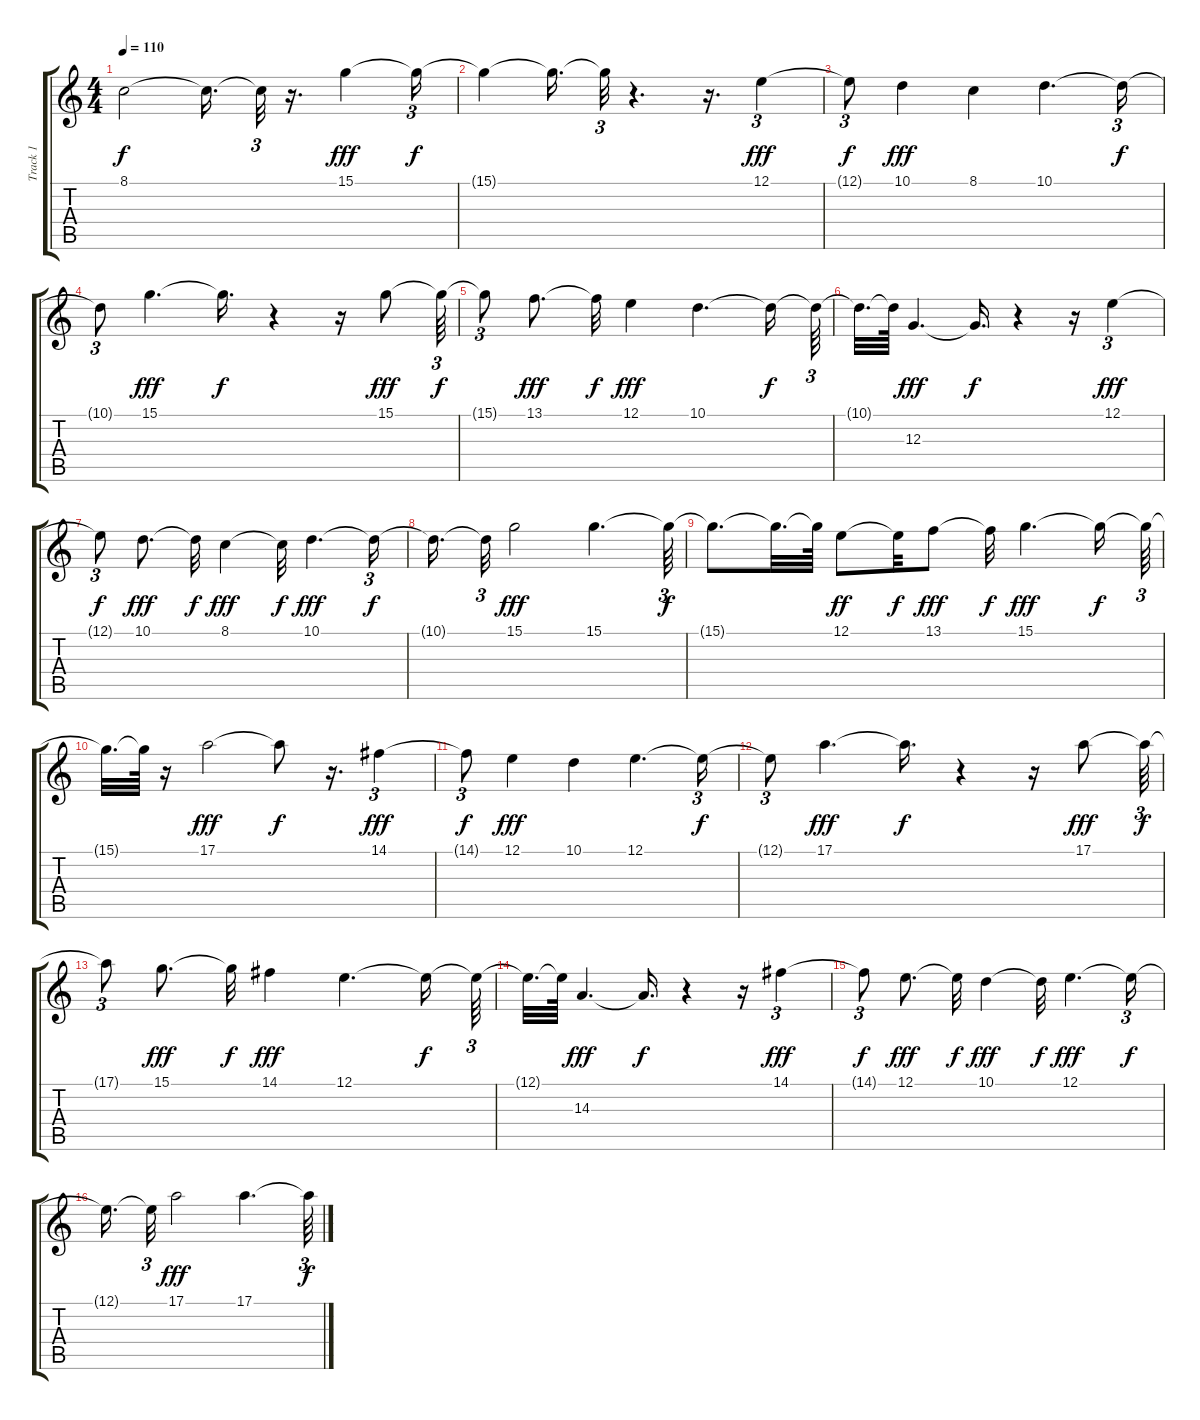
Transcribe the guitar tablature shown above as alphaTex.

\track ("Track 1" "Track 1") {instrument pad2warm}
\staff {score tabs}
\tuning (E4 B3 G3 D3 A2 E2) {hide}
\ts (4 4)
\tempo 110
\clef g2
\ks c
8.1{t}.2{dy f} 8.1{t}.16{d} 8.1{t}.32{tu (3 2)} r.16{d} 15.1.4{dy fff} 15.1{t}.16{tu (3 2) dy f} |
15.1{t}.4 15.1{t}.16{d} 15.1{t}.32{tu (3 2)} r.4{d} r.16{d} 12.1.4{tu (3 2) dy fff} |
12.1{t}.8{tu (3 2) dy f} 10.1.4{dy fff} 8.1.4 10.1.4{d} 10.1{t}.16{tu (3 2) dy f} |
10.1{t}.8{tu (3 2)} 15.1.4{d dy fff} 15.1{t}.16{d dy f} r.4 r.16 15.1.8{dy fff} 15.1{t}.64{tu (3 2) dy f} |
15.1{t}.8{tu (3 2)} 13.1.8{d dy fff} 13.1{t}.32{dy f} 12.1.4{dy fff} 10.1.4{d} 10.1{t}.16{dy f} 10.1{t}.64{tu (3 2)} |
10.1{t}.32{d} 10.1{t}.64 12.3.4{d dy fff} 12.3{t}.16{d dy f} r.4 r.16 12.1.4{tu (3 2) dy fff} |
12.1{t}.8{tu (3 2) dy f} 10.1.8{d dy fff} 10.1{t}.32{dy f} 8.1.4{dy fff} 8.1{t}.32{dy f} 10.1.4{d dy fff} 10.1{t}.16{tu (3 2) dy f} |
10.1{t}.16{d} 10.1{t}.32{tu (3 2)} 15.1.2{dy fff} 15.1.4{d} 15.1{t}.64{tu (3 2) dy f} |
15.1{t}.8{d} 15.1{t}.32{d} 15.1{t}.64 12.1.8{dy ff} 12.1{t}.32{dy f} 13.1.8{dy fff} 13.1{t}.32{dy f} 15.1.4{d dy fff} 15.1{t}.16{dy f} 15.1{t}.64{tu (3 2)} |
15.1{t}.32{d} 15.1{t}.64 r.16 17.1.2{dy fff} 17.1{t}.8{dy f} r.16{d} 14.1.4{tu (3 2) dy fff} |
14.1{t}.8{tu (3 2) dy f} 12.1.4{dy fff} 10.1.4 12.1.4{d} 12.1{t}.16{tu (3 2) dy f} |
12.1{t}.8{tu (3 2)} 17.1.4{d dy fff} 17.1{t}.16{d dy f} r.4 r.16 17.1.8{dy fff} 17.1{t}.64{tu (3 2) dy f} |
17.1{t}.8{tu (3 2)} 15.1.8{d dy fff} 15.1{t}.32{dy f} 14.1.4{dy fff} 12.1.4{d} 12.1{t}.16{dy f} 12.1{t}.64{tu (3 2)} |
12.1{t}.32{d} 12.1{t}.64 14.3.4{d dy fff} 14.3{t}.16{d dy f} r.4 r.16 14.1.4{tu (3 2) dy fff} |
14.1{t}.8{tu (3 2) dy f} 12.1.8{d dy fff} 12.1{t}.32{dy f} 10.1.4{dy fff} 10.1{t}.32{dy f} 12.1.4{d dy fff} 12.1{t}.16{tu (3 2) dy f} |
12.1{t}.16{d} 12.1{t}.32{tu (3 2)} 17.1.2{dy fff} 17.1.4{d} 17.1{t}.64{tu (3 2) dy f}
